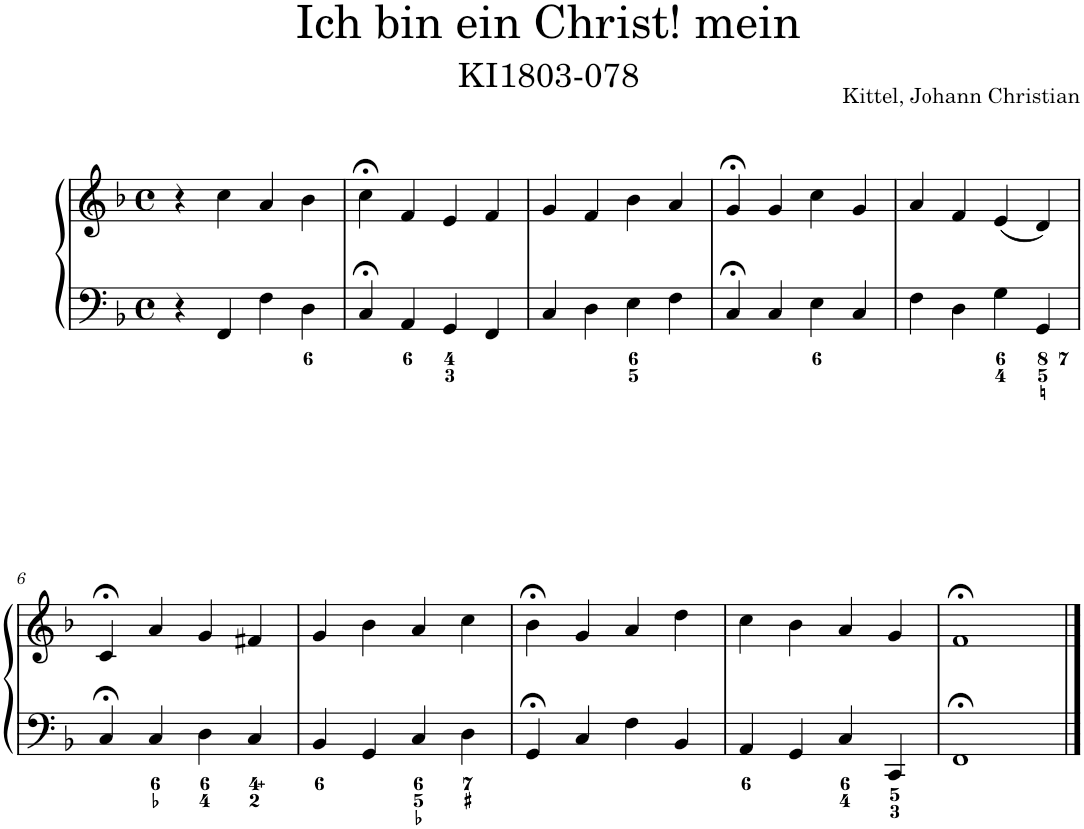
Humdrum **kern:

**kern	**kern
*part1	*part1
*staff2	*staff1
*I"Piano	*
*I'Pno.	*
*clefF4	*clefG2
*k[b-]	*k[b-]
*M4/4	*M4/4
*met(c)	*met(c)
=1	=1
4r	4r
4FF/	4cc\
4F\	4a/
4D\	4b-\
=2	=2
4C;</	4cc;<\
4AA/	4f/
4GG/	4e/
4FF/	4f/
=3	=3
4C/	4g/
4D\	4f/
4E\	4b-\
4F\	4a/
=4	=4
4C;</	4g;</
4C/	4g/
4E\	4cc\
4C/	4g/
=5	=5
4F\	4a/
4D\	4f/
4G\	(4e/
4GG/	4d/)
!!LO:LB:g=z
=6	=6
4C;</	4c;</
4C/	4a/
4D\	4g/
4C/	4f#X/
=7	=7
4BB-/	4g/
4GG/	4b-\
4C/	4a/
4D\	4cc\
=8	=8
4GG;</	4b-;<\
4C/	4g/
4F\	4a/
4BB-/	4dd\
=9	=9
4AA/	4cc\
4GG/	4b-\
4C/	4a/
4CC/	4g/
=10	=10
1FF;<	1f;<
==	==
*-	*-
